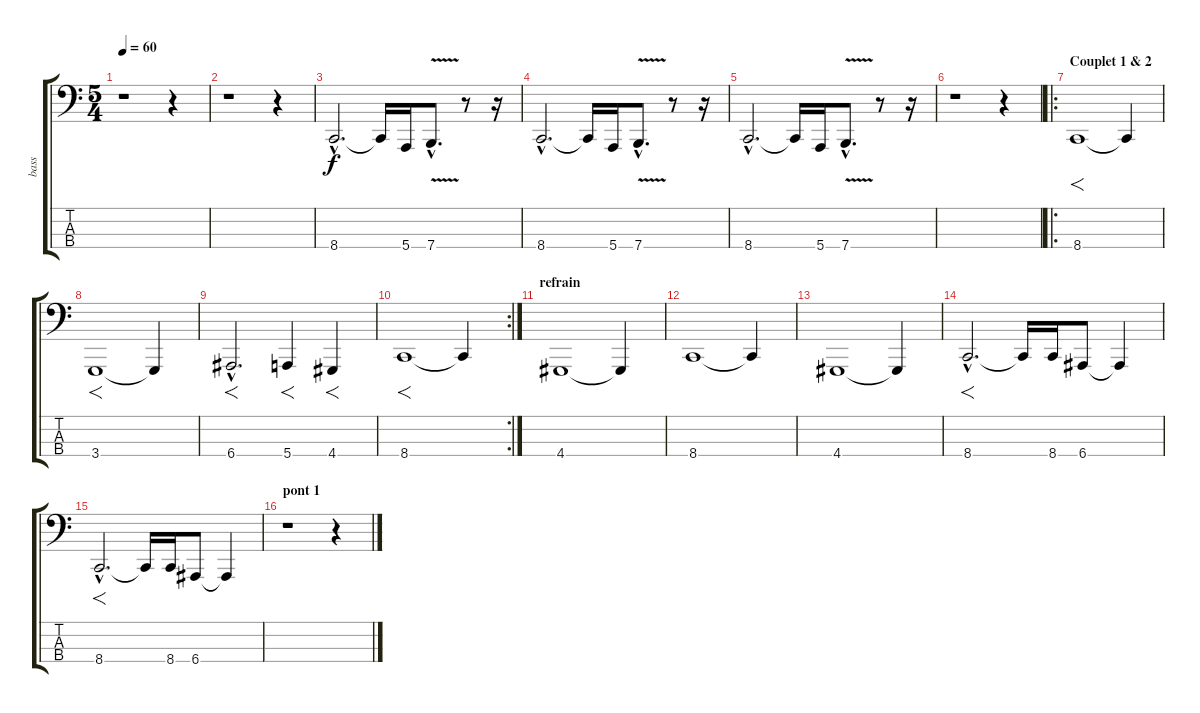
\track ("bass" "bass") {instrument lead1square}
\staff {score tabs}
\tuning (G2 D2 A1 E1) {hide}
\ts (5 4)
\tempo 60
\clef f4
\ks c
r.1{dy f instrument lead1square} r.4 |
r.1 r.4 |
8.4{hac}.2{d} 8.4{t}.16 5.4.16 7.4{v hac}.8{d} r.8 r.16 |
8.4{hac}.2{d} 8.4{t}.16 5.4.16 7.4{v hac}.8{d} r.8 r.16 |
8.4{hac}.2{d} 8.4{t}.16 5.4.16 7.4{v hac}.8{d} r.8 r.16 |
r.1 r.4 |
\ro
\section ("" "Couplet 1 & 2")
8.4.1{f} 8.4{t}.4 |
3.4.1{f} 3.4{t}.4 |
6.4{hac}.2{f d} 5.4.4{f} 4.4.4{f} |
\rc 2
8.4.1{f} 8.4{t}.4 |
\section ("" "refrain")
4.4.1 4.4{t}.4 |
8.4.1 8.4{t}.4 |
4.4.1 4.4{t}.4 |
8.4{hac}.2{f d} 8.4{t}.16 8.4.16 6.4.8 6.4{t}.4 |
8.4{hac}.2{f d} 8.4{t}.16 8.4.16 6.4.8 6.4{t}.4 |
\section ("" "pont 1")
r.1 r.4
